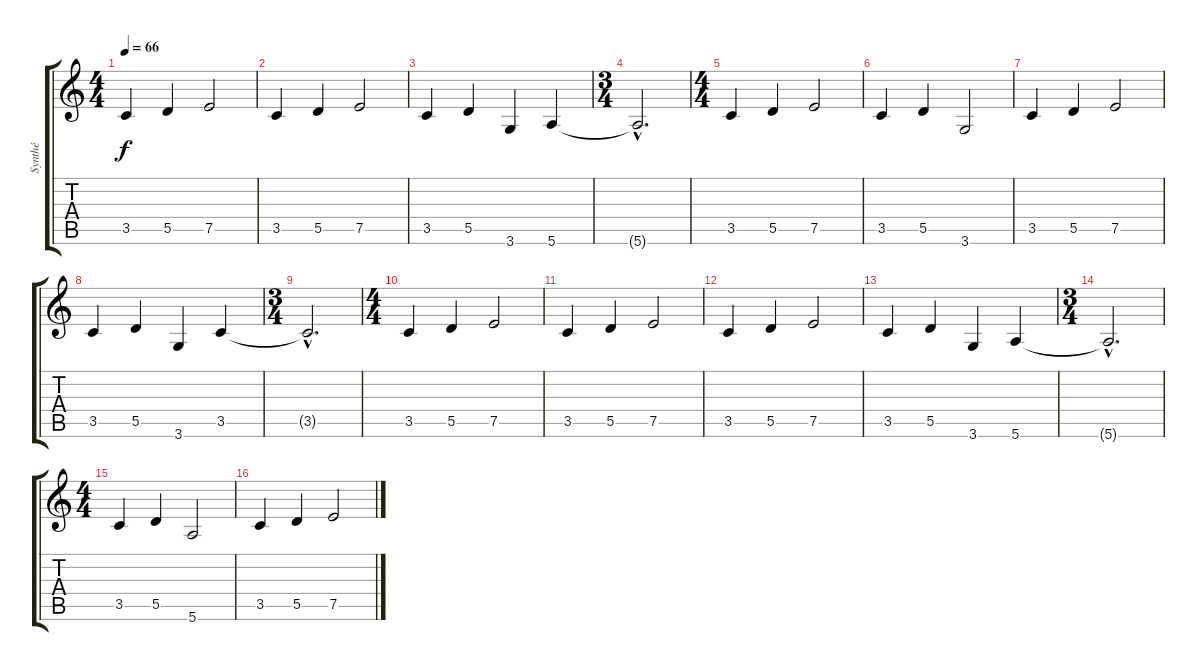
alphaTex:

\track ("Synthé" "Synthé") {instrument synthstrings1}
\staff {score tabs}
\tuning (E5 B4 G4 D4 A3 E3) {hide}
\ts (4 4)
\tempo 66
\clef g2
\ks c
3.5.4{dy f} 5.5.4 7.5.2 |
3.5.4 5.5.4 7.5.2 |
3.5.4 5.5.4 3.6.4 5.6.4 |
\ts (3 4)
5.6{hac t}.2{d} |
\ts (4 4)
3.5.4 5.5.4 7.5.2 |
3.5.4 5.5.4 3.6.2 |
3.5.4 5.5.4 7.5.2 |
3.5.4 5.5.4 3.6.4 3.5.4 |
\ts (3 4)
3.5{hac t}.2{d} |
\ts (4 4)
3.5.4 5.5.4 7.5.2 |
3.5.4 5.5.4 7.5.2 |
3.5.4 5.5.4 7.5.2 |
3.5.4 5.5.4 3.6.4 5.6.4 |
\ts (3 4)
5.6{hac t}.2{d} |
\ts (4 4)
3.5.4 5.5.4 5.6.2 |
3.5.4 5.5.4 7.5.2
